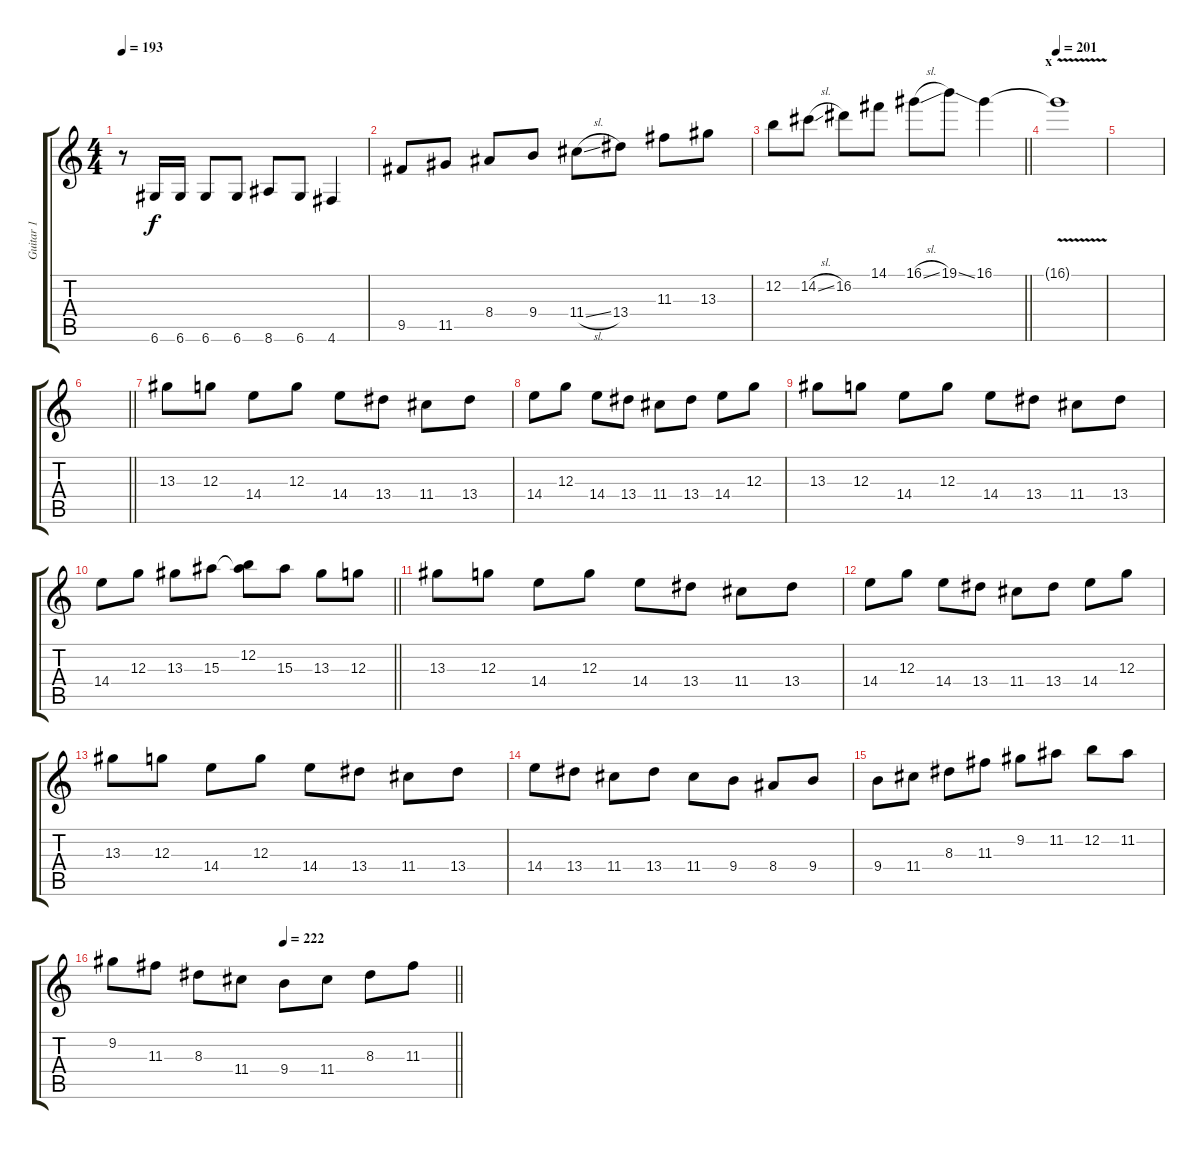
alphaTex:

\track ("Guitar 1" "Guitar 1") {instrument distortionguitar}
\staff {score tabs}
\tuning (E4 B3 G3 D3 A2 D2) {hide}
\ts (4 4)
\tempo 193
\clef g2
\ks c
r.8{dy f} 6.6.16 6.6.16 6.6.8 6.6.8 8.6.8 6.6.8 4.6.4 |
9.5.8 11.5.8 8.4.8 9.4.8 11.4{sl}.8 13.4.8 11.3.8 13.3.8 |
\barLineRight lightlight
12.2.8 14.2{sl}.8 16.2.8 14.1.8 16.1{sl}.8 19.1{ss}.8 16.1.4 |
\section ("" "x")
\tempo 201
16.1{v t}.1 |
|
\barLineRight lightlight
|
\section ("" "")
13.3.8 12.3.8 14.4.8 12.3.8 14.4.8 13.4.8 11.4.8 13.4.8 |
14.4.8 12.3.8 14.4.8 13.4.8 11.4.8 13.4.8 14.4.8 12.3.8 |
13.3.8 12.3.8 14.4.8 12.3.8 14.4.8 13.4.8 11.4.8 13.4.8 |
\barLineRight lightlight
14.4.8 12.3.8 13.3.8 15.3.8 (12.2 15.3{t}).8 15.3.8 13.3.8 12.3.8 |
13.3.8 12.3.8 14.4.8 12.3.8 14.4.8 13.4.8 11.4.8 13.4.8 |
14.4.8 12.3.8 14.4.8 13.4.8 11.4.8 13.4.8 14.4.8 12.3.8 |
13.3.8 12.3.8 14.4.8 12.3.8 14.4.8 13.4.8 11.4.8 13.4.8 |
14.4.8 13.4.8 11.4.8 13.4.8 11.4.8 9.4.8 8.4.8 9.4.8 |
9.4.8 11.4.8 8.3.8 11.3.8 9.2.8 11.2.8 12.2.8 11.2.8 |
\tempo (222 0.5)
\barLineRight lightlight
9.2.8 11.3.8 8.3.8 11.4.8 9.4.8 11.4.8 8.3.8 11.3.8
